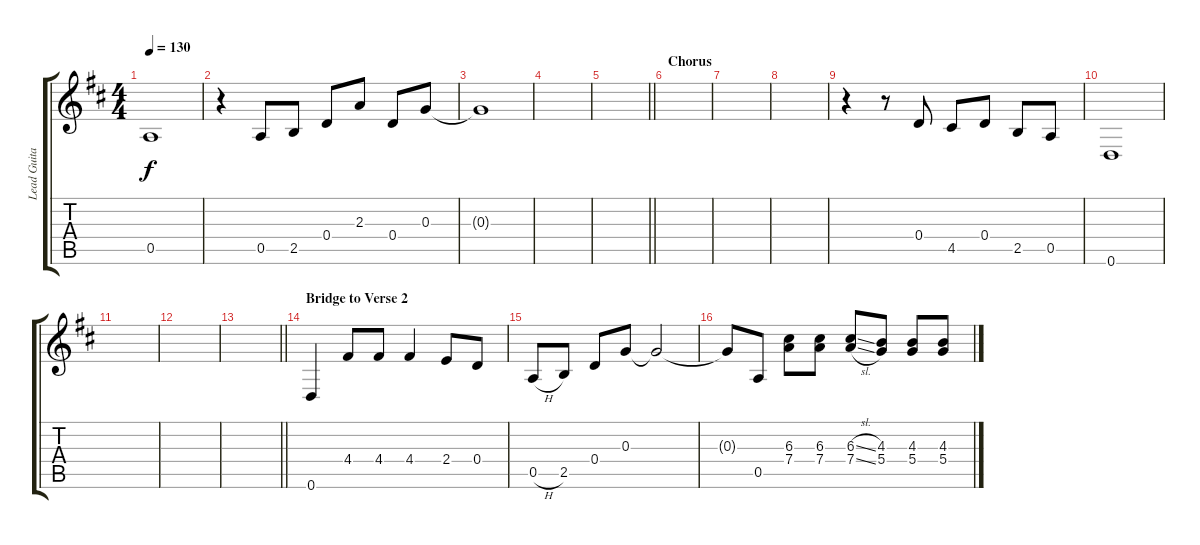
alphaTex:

\track ("Lead Guitar" "Lead Guita") {instrument acousticguitarsteel}
\staff {score tabs}
\tuning (E4 B3 G3 D3 A2 D2) {hide}
\ts (4 4)
\tempo 130
\clef g2
\ks d
0.5.1{dy f} |
r.4 0.5.8 2.5.8 0.4.8 2.3.8 0.4.8 0.3.8 |
0.3{t}.1 |
|
\barLineRight lightlight
|
\section ("" "Chorus")
|
|
|
r.4 r.8 0.4.8 4.5.8 0.4.8 2.5.8 0.5.8 |
0.6.1 |
|
|
\barLineRight lightlight
|
\section ("" "Bridge to Verse 2")
0.6.4 4.4.8 4.4.8 4.4.4 2.4.8 0.4.8 |
0.5{h}.8 2.5.8 0.4.8 0.3.8 0.3{t}.2 |
0.3{t}.8 0.5.8 (6.3 7.4).8 (6.3 7.4).8 (6.3{sl} 7.4{sl}).8 (4.3 5.4).8 (4.3 5.4).8 (4.3 5.4).8
